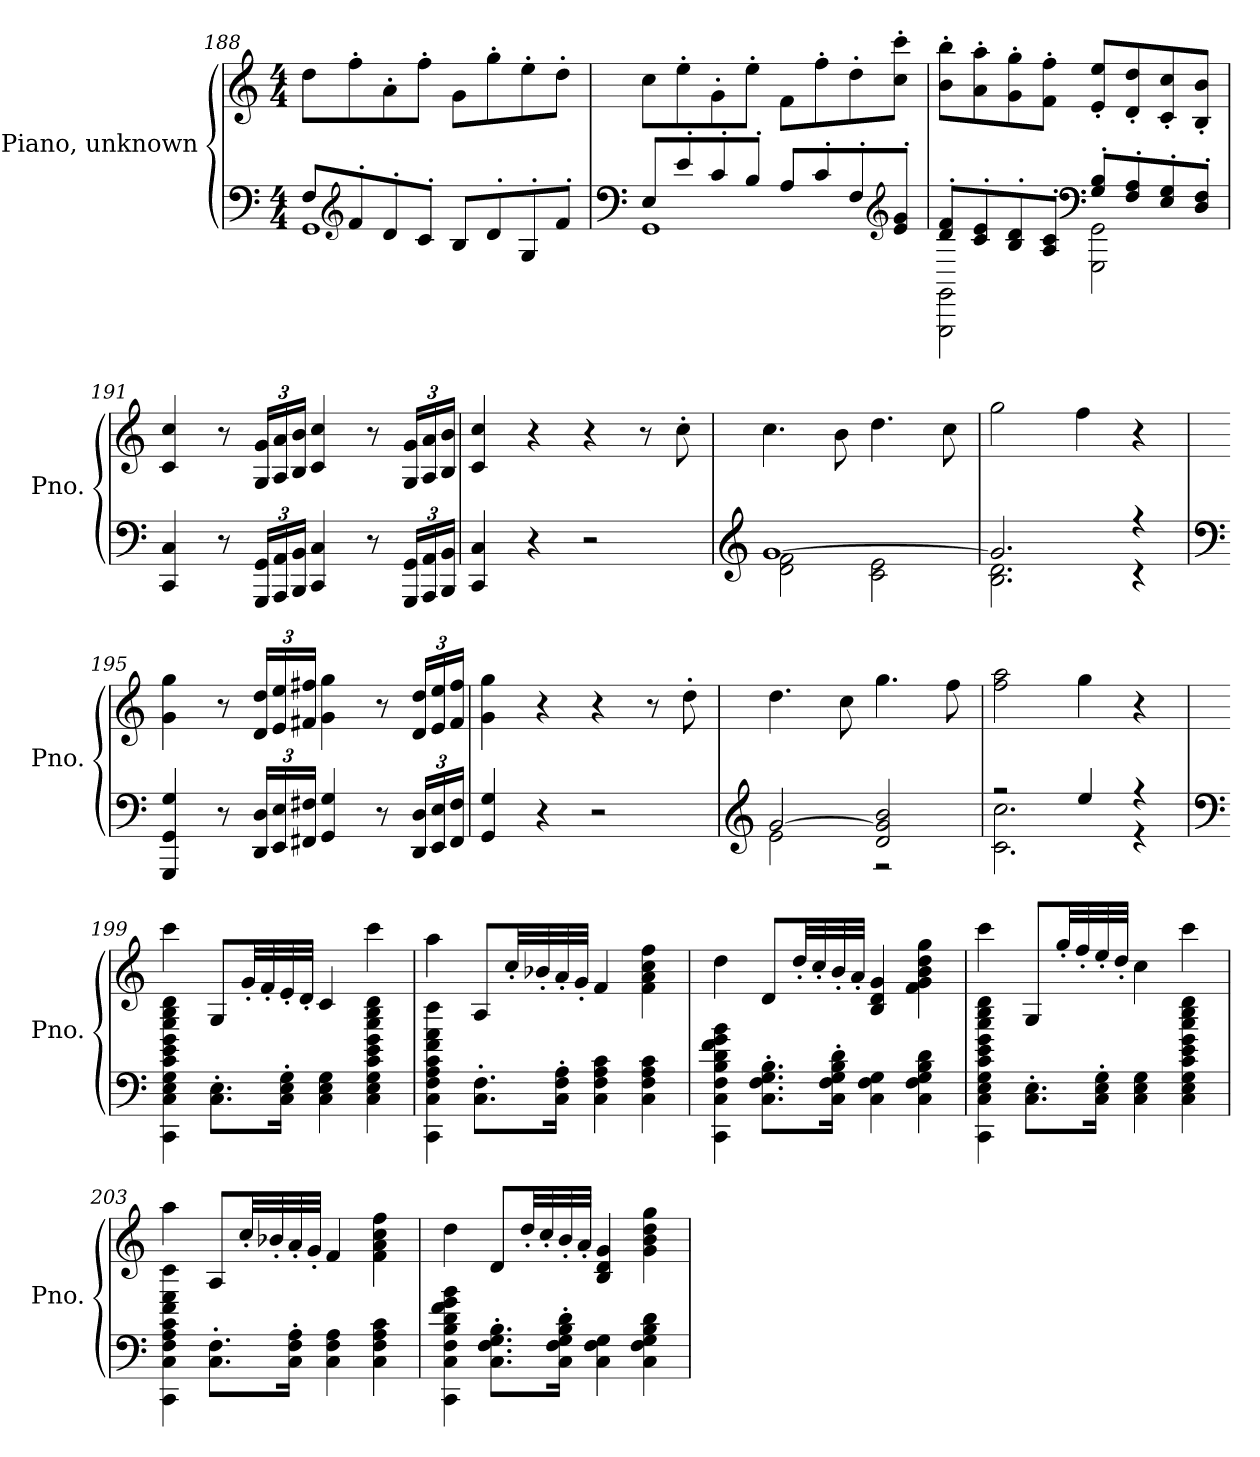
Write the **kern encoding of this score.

**kern	**kern
*part1	*part1
*staff2	*staff1
*I"Piano, unknown	*
*I'Pno.	*
*clefF4	*clefG2
*k[]	*k[]
*M4/4	*M4/4
=188	=188
*^	*
8F/L	1GG	8dd\L
*clefG2	*	*
8f'/	.	8ff'\
8d'/	.	8a'\
8c'/J	.	8ff'\J
8B/L	.	8g\L
8d'/	.	8gg'\
8G'/	.	8ee'\
8f'/J	.	8dd'\J
!!LO:PB:g=z
=189	=189	=189
*clefF4	*	*
8E/L	1GG	8cc\L
8e'/	.	8ee'\
8c'/	.	8g'\
8B'/J	.	8ee'\J
8A/L	.	8f\L
8c'/	.	8ff'\
8F'/	.	8dd'\
*clefG2	*	*
8e/' 8g/'J	.	8cc\' 8ccc\'J
=190	=190	=190
8d/' 8f/'L	2GGG\ 2GG\	8b\' 8bb\'L
8c/' 8e/'	.	8a\' 8aa\'
8B/' 8d/'	.	8g\' 8gg\'
8A/' 8c/'J	.	8f\' 8ff\'J
*clefF4	*	*
8G/' 8B/'L	2GGG\ 2GG\	8e/' 8ee/'L
8F/' 8A/'	.	8d/' 8dd/'
8E/' 8G/'	.	8c/' 8cc/'
8D/' 8F/'J	.	8B/' 8b/'J
*v	*v	*
=191	=191
4CC/ 4C/	4c/ 4cc/
8r	8r
*Xbrackettup	*Xbrackettup
24GGG/ 24GG/LL	24G/ 24g/LL
24AAA/ 24AA/	24A/ 24a/
24BBB/ 24BB/JJ	24B/ 24b/JJ
4CC/ 4C/	4c/ 4cc/
8r	8r
24GGG/ 24GG/LL	24G/ 24g/LL
24AAA/ 24AA/	24A/ 24a/
24BBB/ 24BB/JJ	24B/ 24b/JJ
=192	=192
4CC/ 4C/	4c/ 4cc/
4r	4r
2r	4r
.	8r
.	8cc'\
!!LO:LB:g=z
=193	=193
*clefG2	*
*^	*
[1g	2d\ 2f\	4.cc\
.	.	8b\
.	2c\ 2e\	4.dd\
.	.	8cc\
=194	=194	=194
2.g/]	2.B\ 2.d\	2gg\
.	.	4ff\
4r	4r	4r
*v	*v	*
=195	=195
*clefF4	*
4GGG/ 4GG/ 4G/	4g\ 4gg\
8r	8r
24DD/ 24D/LL	24d/ 24dd/LL
24EE/ 24E/	24e/ 24ee/
24FF#X/ 24F#X/JJ	24f#X/ 24ff#X/JJ
4GG/ 4G/	4g\ 4gg\
8r	8r
24DD/ 24D/LL	24d/ 24dd/LL
24EE/ 24E/	24e/ 24ee/
24FF#/ 24F#/JJ	24f#/ 24ff#/JJ
=196	=196
4GG/ 4G/	4g\ 4gg\
4r	4r
2r	4r
.	8r
.	8dd'\
=197	=197
*clefG2	*
*^	*
[2g/	2e\	4.dd\
.	.	8cc\
2d/ 2g/] 2b/	2r	4.gg\
.	.	8ff\
=198	=198	=198
2r	2.c\ 2.cc\	2ff\ 2aa\
4ee/	.	4gg\
4r	4r	4r
*v	*v	*
!!LO:LB:g=z
=199	=199
*clefF4	*
4CC\ 4C\ 4E\ 4G\ 4c\ 4e\ 4g\ 4cc\ 4ee\ 4gg\	4ccc\
8.C\' 8.E\'L	8G/L
.	32g'/LL
.	32f'/
16C\' 16E\' 16G\'Jk	32e'/
.	32d'/JJJ
4C\ 4E\ 4G\	4c/
4C\ 4E\ 4G\ 4c\ 4e\ 4g\ 4cc\ 4ee\ 4gg\	4ccc\
=200	=200
4CC\ 4C\ 4F\ 4A\ 4c\ 4f\ 4a\ 4ff\	4aa\
8.C\' 8.F\'L	8A/L
.	32cc'/LL
.	32b-X'/
16C\' 16F\' 16A\'Jk	32a'/
.	32g'/JJJ
4C\ 4F\ 4A\ 4c\	4f/
4C\ 4F\ 4A\ 4c\	4f\ 4a\ 4cc\ 4ff\
=201	=201
4CC\ 4C\ 4F\ 4B\ 4d\ 4f\ 4g\ 4b\	4dd\
8.C\' 8.F\' 8.G\' 8.B\'L	8d/L
.	32dd'/LL
.	32cc'/
16C\' 16F\' 16G\' 16B\' 16d\'Jk	32b'/
.	32a'/JJJ
4C\ 4F\ 4G\	4B/ 4d/ 4g/
4C\ 4F\ 4G\ 4B\ 4d\	4f\ 4g\ 4b\ 4dd\ 4gg\
=202	=202
4CC\ 4C\ 4E\ 4G\ 4c\ 4e\ 4g\ 4cc\ 4ee\ 4gg\	4ccc\
8.C\' 8.E\'L	8G/L
.	32gg'/LL
.	32ff'/
16C\' 16E\' 16G\'Jk	32ee'/
.	32dd'/JJJ
4C\ 4E\ 4G\	4cc\
4C\ 4E\ 4G\ 4c\ 4e\ 4g\ 4cc\ 4ee\ 4gg\	4ccc\
=203	=203
4CC\ 4C\ 4F\ 4A\ 4c\ 4f\ 4a\ 4ff\	4aa\
8.C\' 8.F\'L	8A/L
.	32cc'/LL
.	32b-X'/
16C\' 16F\' 16A\'Jk	32a'/
.	32g'/JJJ
4C\ 4F\ 4A\	4f/
4C\ 4F\ 4A\ 4c\	4f\ 4a\ 4cc\ 4ff\
!!LO:LB:g=z
=204	=204
4CC\ 4C\ 4F\ 4B\ 4d\ 4f\ 4g\ 4b\	4dd\
8.C\' 8.F\' 8.G\' 8.B\'L	8d/L
.	32dd'/LL
.	32cc'/
16C\' 16F\' 16G\' 16B\' 16d\'Jk	32b'/
.	32a'/JJJ
4C\ 4F\ 4G\	4B/ 4d/ 4g/
4C\ 4F\ 4G\ 4B\ 4d\	4g\ 4b\ 4dd\ 4gg\
=	=
*-	*-
